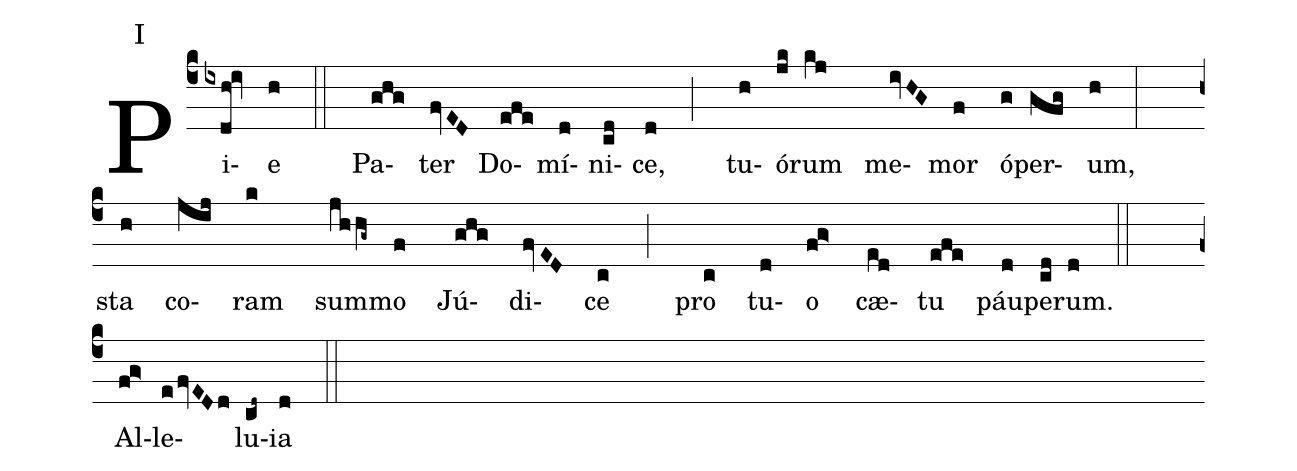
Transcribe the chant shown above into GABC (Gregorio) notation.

annotation: I;
%%
(c4)
Pi(ixdh!iv)e(h ::) Pa(ghg)ter(fvED) Do(efe)mí(d)ni(cd)ce,(d ;) tu(h)ó(jk)rum(kj) me(ivHG)mor(f) ó(g)per(gfg)um,(h :) (z) sta(h) co(jij)ram(k) sum(jh/hg~)mo(f) Jú(ghg)di(fvED)ce(c ;) pro(c) tu(d)o(fg>) cæ(ed)tu(efe) páu(d)pe(cd)rum.(d ::)
(z)
Al-(fg>)le(e/fvED/d)lu(cd~)ia(d ::)
